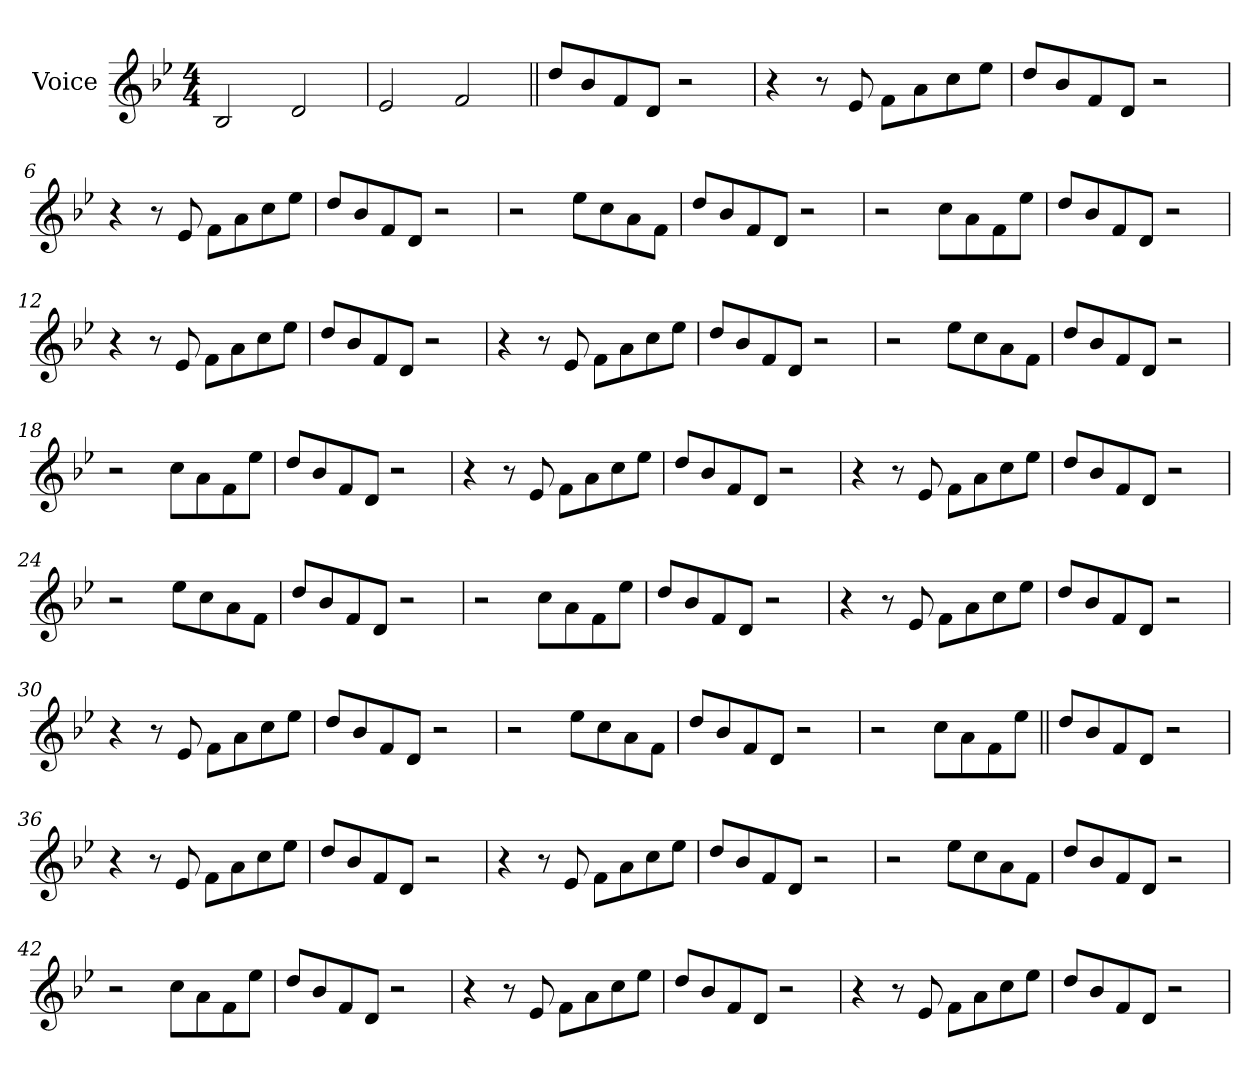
**kern
*part1
*staff1
*I"Voice
*I'Vc.
*clefG2
*k[b-e-]
*M4/4
*MM180
=1
2B-!
2d!
=2
2e-!
2f!
=3||
8ddL
8b-
8f
8dJ
2r
=4
4r
8r
8e-
8fL
8a
8cc
8ee-J
=5
8ddL
8b-
8f
8dJ
2r
=6
4r
8r
8e-
8fL
8a
8cc
8ee-J
=7
8ddL
8b-
8f
8dJ
2r
=8
2r
8ee-L
8cc
8a
8fJ
=9
8ddL
8b-
8f
8dJ
2r
=10
2r
8ccL
8a
8f
8ee-J
=11
8ddL
8b-
8f
8dJ
2r
=12
4r
8r
8e-
8fL
8a
8cc
8ee-J
=13
8ddL
8b-
8f
8dJ
2r
=14
4r
8r
8e-
8fL
8a
8cc
8ee-J
=15
8ddL
8b-
8f
8dJ
2r
=16
2r
8ee-L
8cc
8a
8fJ
=17
8ddL
8b-
8f
8dJ
2r
=18
2r
8ccL
8a
8f
8ee-J
=19
8ddL
8b-
8f
8dJ
2r
=20
4r
8r
8e-
8fL
8a
8cc
8ee-J
=21
8ddL
8b-
8f
8dJ
2r
=22
4r
8r
8e-
8fL
8a
8cc
8ee-J
=23
8ddL
8b-
8f
8dJ
2r
=24
2r
8ee-L
8cc
8a
8fJ
=25
8ddL
8b-
8f
8dJ
2r
=26
2r
8ccL
8a
8f
8ee-J
=27
8ddL
8b-
8f
8dJ
2r
=28
4r
8r
8e-
8fL
8a
8cc
8ee-J
=29
8ddL
8b-
8f
8dJ
2r
=30
4r
8r
8e-
8fL
8a
8cc
8ee-J
=31
8ddL
8b-
8f
8dJ
2r
=32
2r
8ee-L
8cc
8a
8fJ
=33
8ddL
8b-
8f
8dJ
2r
=34
2r
8ccL
8a
8f
8ee-J
=35||
8ddL
8b-
8f
8dJ
2r
=36
4r
8r
8e-
8fL
8a
8cc
8ee-J
=37
8ddL
8b-
8f
8dJ
2r
=38
4r
8r
8e-
8fL
8a
8cc
8ee-J
=39
8ddL
8b-
8f
8dJ
2r
=40
2r
8ee-L
8cc
8a
8fJ
=41
8ddL
8b-
8f
8dJ
2r
=42
2r
8ccL
8a
8f
8ee-J
=43
8ddL
8b-
8f
8dJ
2r
=44
4r
8r
8e-
8fL
8a
8cc
8ee-J
=45
8ddL
8b-
8f
8dJ
2r
=46
4r
8r
8e-
8fL
8a
8cc
8ee-J
=47
8ddL
8b-
8f
8dJ
2r
=
*-
